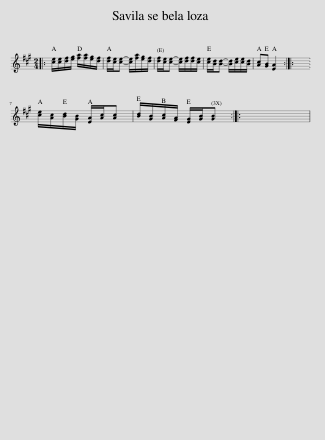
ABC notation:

X:1
L:1/8
M:2/4
I:linebreak $
K:A
V:1 treble
V:1
|: [ce]/[ce]/[df]/[eg]/ [fa]/[fa]/[eg]/[df]/ | [df]/[ce]/[ce]- [ce]/[fa]/[eg]/[df]/ | [df]/[ce]/[ce]- [ce]/[df]/[df]/[ce]/ | [ce]/[Bd]/[Bd]- [Bd]/[ce]/[ce]/[Bd]/ | [Ac][GB] [EA]2 :: %5
 x4 |$ [ce]/[Ac]/[Bd]/[GB]/ [EA]/[Ac]/[Ac] | [Bd]/[GB]/[Ac]/[FA]/ [EG]/[GB]/[GB] :: x4 | %9
